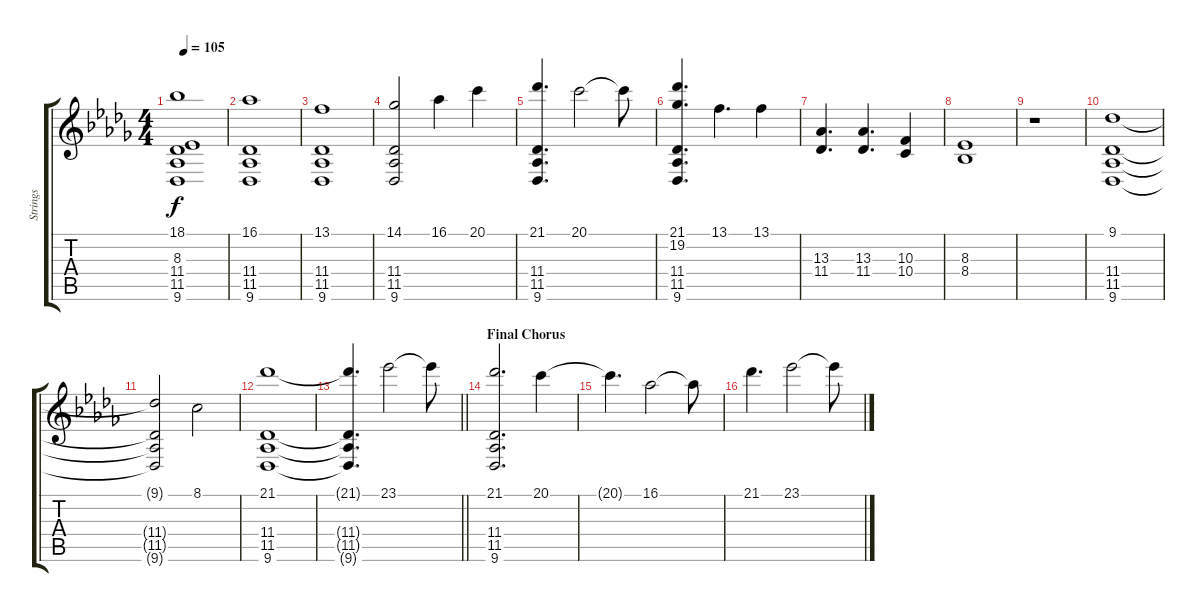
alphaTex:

\track ("Strings" "Strings") {instrument stringensemble2}
\staff {score tabs}
\tuning (E4 B3 G3 D3 A2 E2) {hide}
\ts (4 4)
\tempo 105
\clef g2
\ks db
(18.1 8.3 11.4 11.5 9.6).1{dy f} |
(16.1 11.4 11.5 9.6).1 |
(13.1 11.4 11.5 9.6).1 |
(14.1 11.4 11.5 9.6).2 16.1.4 20.1.4 |
(21.1 11.4 11.5 9.6).4{d} 20.1.2 20.1{t}.8 |
(21.1 19.2 11.4 11.5 9.6).4{d} 13.1.4{d} 13.1.4 |
(13.3 11.4).4{d} (13.3 11.4).4{d} (10.3 10.4).4 |
(8.3 8.4).1 |
r.1 |
(9.1 11.4 11.5 9.6).1 |
(9.1{t} 11.4{t} 11.5{t} 9.6{t}).2 8.1.2 |
(21.1 11.4 11.5 9.6).1 |
\barLineRight lightlight
(21.1{t} 11.4{t} 11.5{t} 9.6{t}).4{d} 23.1.2 23.1{t}.8 |
\section ("" "Final Chorus")
(21.1 11.4 11.5 9.6).2{d} 20.1.4 |
20.1{t}.4{d} 16.1.2 16.1{t}.8 |
21.1.4{d} 23.1.2 23.1{t}.8
